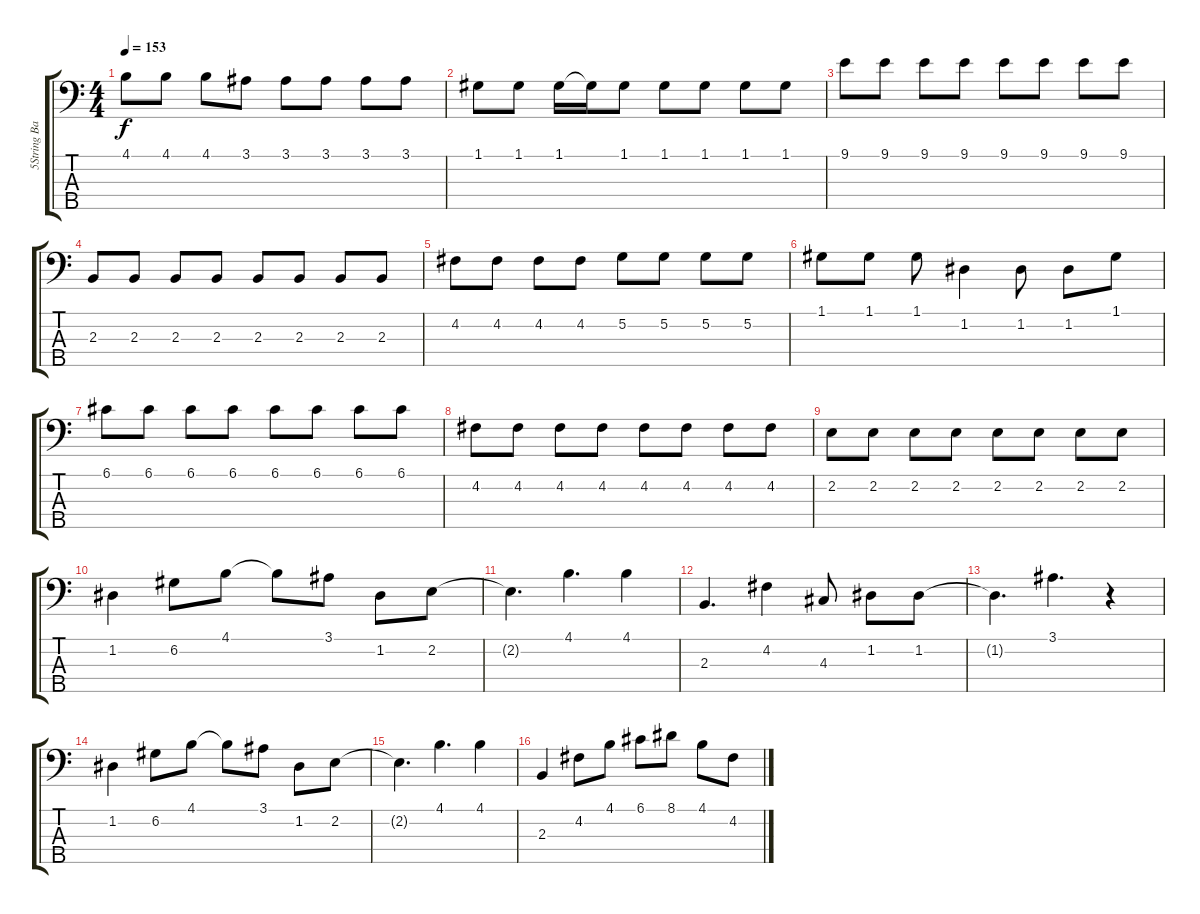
\track ("5String Bass" "5String Ba") {instrument fretlessbass}
\staff {score tabs}
\tuning (G2 D2 A1 E1 B0) {hide}
\ts (4 4)
\tempo 153
\clef f4
\ks c
4.1.8{dy f} 4.1.8 4.1.8 3.1.8 3.1.8 3.1.8 3.1.8 3.1.8 |
1.1.8 1.1.8 1.1.16 1.1{t}.16 1.1.8 1.1.8 1.1.8 1.1.8 1.1.8 |
9.1.8 9.1.8 9.1.8 9.1.8 9.1.8 9.1.8 9.1.8 9.1.8 |
2.3.8 2.3.8 2.3.8 2.3.8 2.3.8 2.3.8 2.3.8 2.3.8 |
4.2.8 4.2.8 4.2.8 4.2.8 5.2.8 5.2.8 5.2.8 5.2.8 |
1.1.8 1.1.8 1.1.8 1.2.4 1.2.8 1.2.8 1.1.8 |
6.1.8 6.1.8 6.1.8 6.1.8 6.1.8 6.1.8 6.1.8 6.1.8 |
4.2.8 4.2.8 4.2.8 4.2.8 4.2.8 4.2.8 4.2.8 4.2.8 |
2.2.8 2.2.8 2.2.8 2.2.8 2.2.8 2.2.8 2.2.8 2.2.8 |
1.2.4 6.2.8 4.1.8 4.1{t}.8 3.1.8 1.2.8 2.2.8 |
2.2{t}.4{d} 4.1.4{d} 4.1.4 |
2.3.4{d} 4.2.4 4.3.8 1.2.8 1.2.8 |
1.2{t}.4{d} 3.1.4{d} r.4 |
1.2.4 6.2.8 4.1.8 4.1{t}.8 3.1.8 1.2.8 2.2.8 |
2.2{t}.4{d} 4.1.4{d} 4.1.4 |
2.3.4 4.2.8 4.1.8 6.1.8 8.1.8 4.1.8 4.2.8
